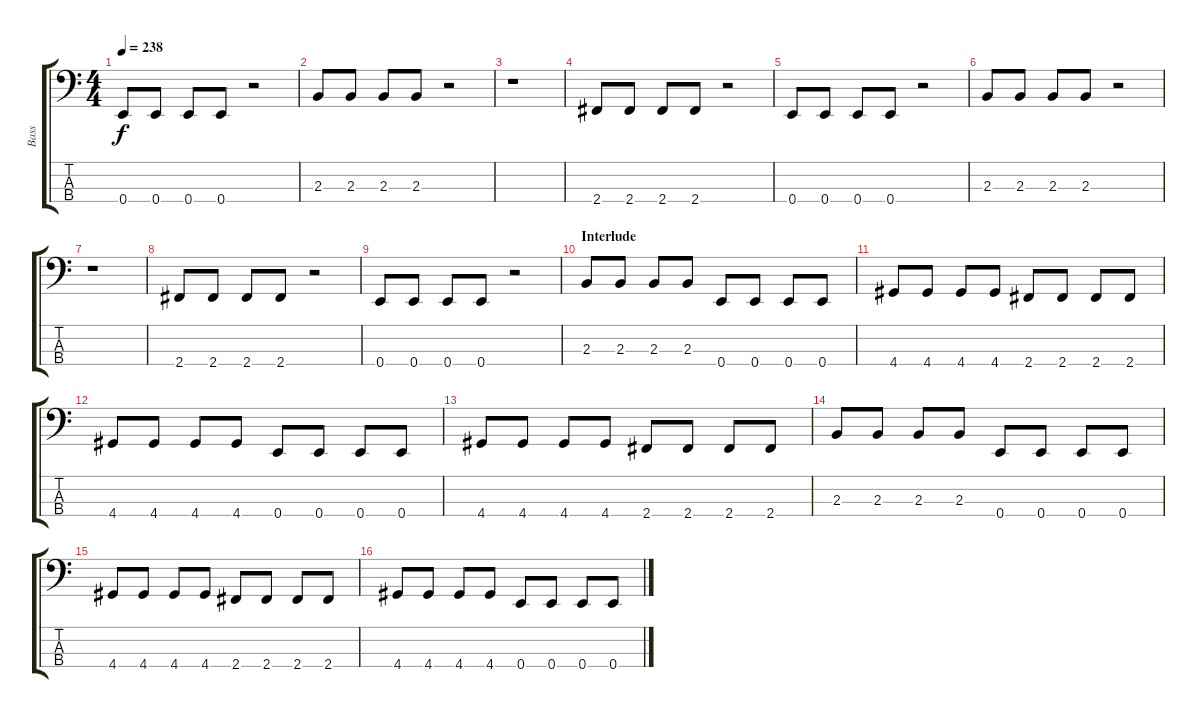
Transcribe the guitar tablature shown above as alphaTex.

\track ("Bass" "Bass") {instrument electricbasspick}
\staff {score tabs}
\tuning (G2 D2 A1 E1) {hide}
\ts (4 4)
\tempo 238
\clef f4
\ks c
0.4.8{dy f} 0.4.8 0.4.8 0.4.8 r.2 |
2.3.8 2.3.8 2.3.8 2.3.8 r.2 |
r.1 |
2.4.8 2.4.8 2.4.8 2.4.8 r.2 |
0.4.8 0.4.8 0.4.8 0.4.8 r.2 |
2.3.8 2.3.8 2.3.8 2.3.8 r.2 |
r.1 |
2.4.8 2.4.8 2.4.8 2.4.8 r.2 |
0.4.8 0.4.8 0.4.8 0.4.8 r.2 |
\section ("" "Interlude")
2.3.8 2.3.8 2.3.8 2.3.8 0.4.8 0.4.8 0.4.8 0.4.8 |
4.4.8 4.4.8 4.4.8 4.4.8 2.4.8 2.4.8 2.4.8 2.4.8 |
4.4.8 4.4.8 4.4.8 4.4.8 0.4.8 0.4.8 0.4.8 0.4.8 |
4.4.8 4.4.8 4.4.8 4.4.8 2.4.8 2.4.8 2.4.8 2.4.8 |
2.3.8 2.3.8 2.3.8 2.3.8 0.4.8 0.4.8 0.4.8 0.4.8 |
4.4.8 4.4.8 4.4.8 4.4.8 2.4.8 2.4.8 2.4.8 2.4.8 |
4.4.8 4.4.8 4.4.8 4.4.8 0.4.8 0.4.8 0.4.8 0.4.8
